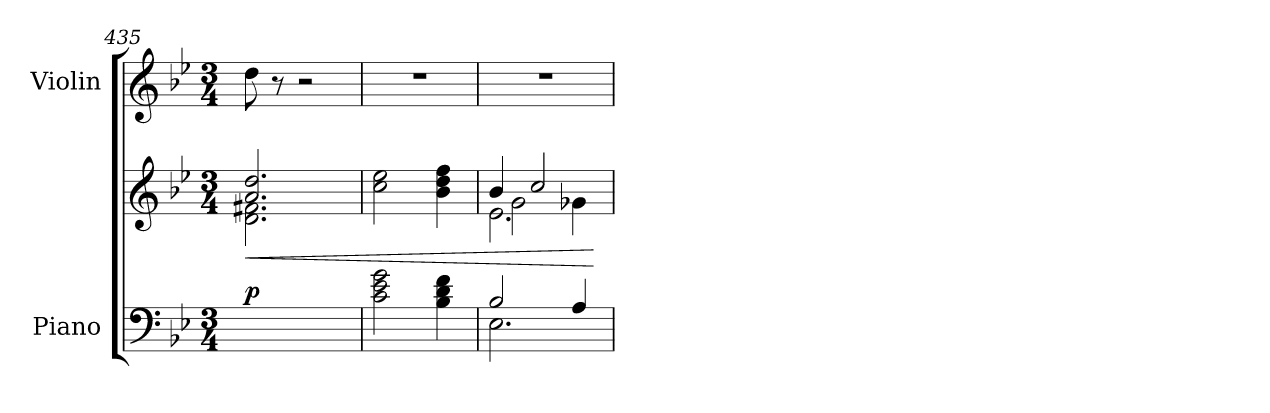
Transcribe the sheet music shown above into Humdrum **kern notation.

**kern	**kern	**dynam	**kern	**dynam
*part2	*part2	*part2	*part1	*part1
*staff3	*staff2	*staff2/3	*staff1	*staff1
*I"Piano	*	*	*I"Violin	*
*I'Pno.	*	*	*I'Vln.	*
*clefF4	*clefG2	*	*clefG2	*
*k[b-e-]	*k[b-e-]	*	*k[b-e-]	*
*M3/4	*M3/4	*	*M3/4	*
*MM25	*MM25	*	*MM25	*
=435	=435	=435	=435	=435
!	!	!LO:HP:b	!	!
*	*^	*	*	*
!	!	!	!LO:HP:n=1:b	!	!
!	!	!	!LO:DY:n=1:a=2	!	!LO:DY:b
!	!	!	!	!	!LO:DY:n=1:b
2.ryy	2.a/ 2.dd/	2.d\ 2.f#X\	< < p	8dd\	p mp
*	*	*	*	*MM80	*
.	.	.	.	8r	.
*	*	*	*	*MM70	*
.	.	.	.	2r	.
*	*v	*v	*	*	*
=436	=436	=436	=436	=436
2c\ 2e-\ 2g\	2cc\ 2ee-\	.	2.r	.
4B-\ 4d\ 4f\	4b-\ 4dd\ 4ff\	.	.	.
=437	=437	=437	=437	=437
*^	*^	*	*	*
*	*	*	*^	*	*	*
2B-/	2.E-\	2.e-\	2g\	4b-/	.	2.r	.
.	.	.	.	2cc/	.	.	.
4A/	.	.	4g-X\	.	.	.	.
*v	*v	*	*	*	*	*	*
*	*v	*v	*v	*	*	*
.	.	[ [	.	.
=	=	=	=	=
*-	*-	*-	*-	*-
